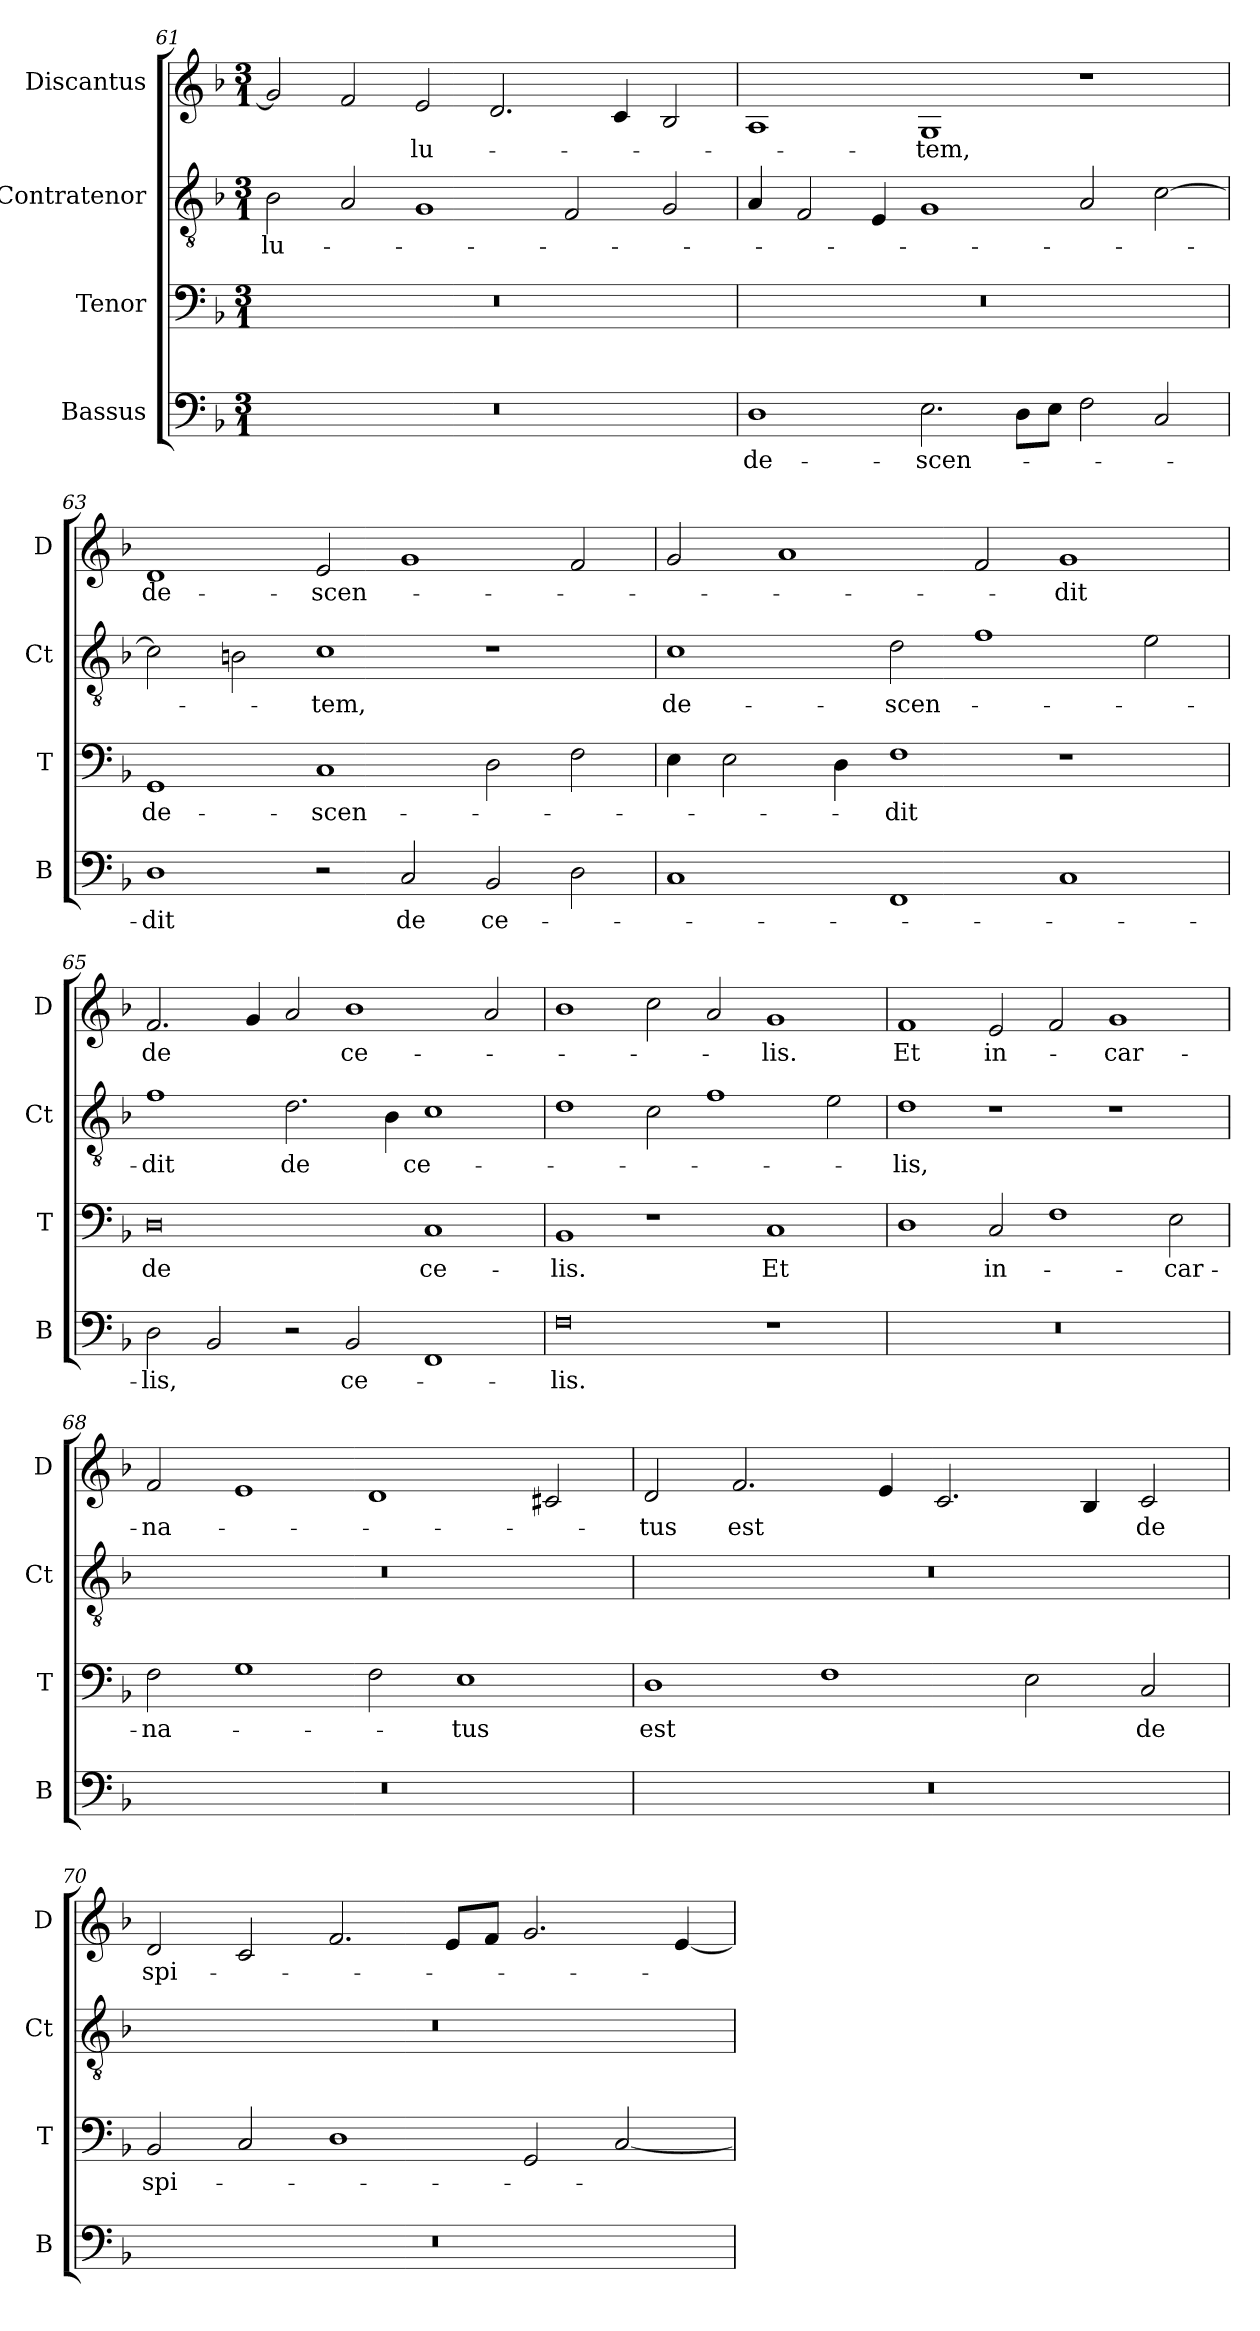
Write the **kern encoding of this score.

**kern	**text	**kern	**text	**kern	**text	**kern	**text
*part4	*part4	*part3	*part3	*part2	*part2	*part1	*part1
*staff4	*staff4	*staff3	*staff3	*staff2	*staff2	*staff1	*staff1
*I"Bassus	*	*I"Tenor	*	*I"Contratenor	*	*I"Discantus	*
*I'B	*	*I'T	*	*I'Ct	*	*I'D	*
*clefF4	*	*clefF4	*	*clefGv2	*	*clefG2	*
*k[b-]	*	*k[b-]	*	*k[b-]	*	*k[b-]	*
*M3/1	*	*M3/1	*	*M3/1	*	*M3/1	*
=61	=61	=61	=61	=61	=61	=61	=61
0.r	.	0.r	.	2B-\	-lu-	2g/]	.
.	.	.	.	2A/	.	2f/	.
.	.	.	.	1G	.	2e/	-lu-
.	.	.	.	.	.	2.d/	.
.	.	.	.	2F/	.	.	.
.	.	.	.	.	.	4c/	.
.	.	.	.	2G/	.	2B-/	.
=62	=62	=62	=62	=62	=62	=62	=62
1D	de-	0.r	.	4A/	.	1A	.
.	.	.	.	2F/	.	.	.
.	.	.	.	4E/	.	.	.
2.E\	-scen-	.	.	1G	.	1G	-tem,
8D\L	.	.	.	.	.	.	.
8E\J	.	.	.	.	.	.	.
2F\	.	.	.	2A/	.	1r	.
2C/	.	.	.	[2c\	.	.	.
=63	=63	=63	=63	=63	=63	=63	=63
1D	-dit	1GG	de-	2c\]	.	1d	de-
.	.	.	.	2Bn\	.	.	.
2r	.	1C	-scen-	1c	-tem,	2e/	-scen-
2C/	de	.	.	.	.	1g	.
2BB-/	ce-	2D\	.	1r	.	.	.
2D\	.	2F\	.	.	.	2f/	.
=64	=64	=64	=64	=64	=64	=64	=64
1C	.	4E\	.	1c	de-	2g/	.
.	.	2E\	.	.	.	.	.
.	.	.	.	.	.	1a	.
.	.	4D\	.	.	.	.	.
1FF	.	1F	-dit	2d\	-scen-	.	.
.	.	.	.	1f	.	2f/	.
1C	.	1r	.	.	.	1g	-dit
.	.	.	.	2e\	.	.	.
=65	=65	=65	=65	=65	=65	=65	=65
2D\	-lis,	0D	de	1f	-dit	2.f/	de
2BB-/	.	.	.	.	.	.	.
.	.	.	.	.	.	4g/	.
2r	.	.	.	2.d\	de	2a/	.
2BB-/	ce-	.	.	.	.	1b-	ce-
.	.	.	.	4B-\	.	.	.
1FF	.	1C	ce-	1c	ce-	.	.
.	.	.	.	.	.	2a/	.
=66	=66	=66	=66	=66	=66	=66	=66
0F	-lis.	1BB-	-lis.	1d	.	1b-	.
.	.	1r	.	2c\	.	2cc\	.
.	.	.	.	1f	.	2a/	.
1r	.	1C	Et	.	.	1g	-lis.
.	.	.	.	2e\	.	.	.
=67	=67	=67	=67	=67	=67	=67	=67
0.r	.	1D	.	1d	-lis,	1f	Et
.	.	2C/	in-	1r	.	2e/	in-
.	.	1F	.	.	.	2f/	.
.	.	.	.	1r	.	1g	-car-
.	.	2E\	-car-	.	.	.	.
=68	=68	=68	=68	=68	=68	=68	=68
0.r	.	2F\	-na-	0.r	.	2f/	-na-
.	.	1G	.	.	.	1e	.
.	.	2F\	.	.	.	1d	.
.	.	1E	-tus	.	.	.	.
.	.	.	.	.	.	2c#X/	.
=69	=69	=69	=69	=69	=69	=69	=69
0.r	.	1D	est	0.r	.	2d/	-tus
.	.	.	.	.	.	2.f/	est
.	.	1F	.	.	.	.	.
.	.	.	.	.	.	4e/	.
.	.	.	.	.	.	2.c/	.
.	.	2E\	.	.	.	.	.
.	.	.	.	.	.	4B-/	.
.	.	2C/	de	.	.	2c/	de
=70	=70	=70	=70	=70	=70	=70	=70
0.r	.	2BB-/	spi-	0.r	.	2d/	spi-
.	.	2C/	.	.	.	2c/	.
.	.	1D	.	.	.	2.f/	.
.	.	.	.	.	.	8e/L	.
.	.	.	.	.	.	8f/J	.
.	.	2GG/	.	.	.	2.g/	.
.	.	[2C/	.	.	.	.	.
.	.	.	.	.	.	[4e/	.
=	=	=	=	=	=	=	=
*-	*-	*-	*-	*-	*-	*-	*-
